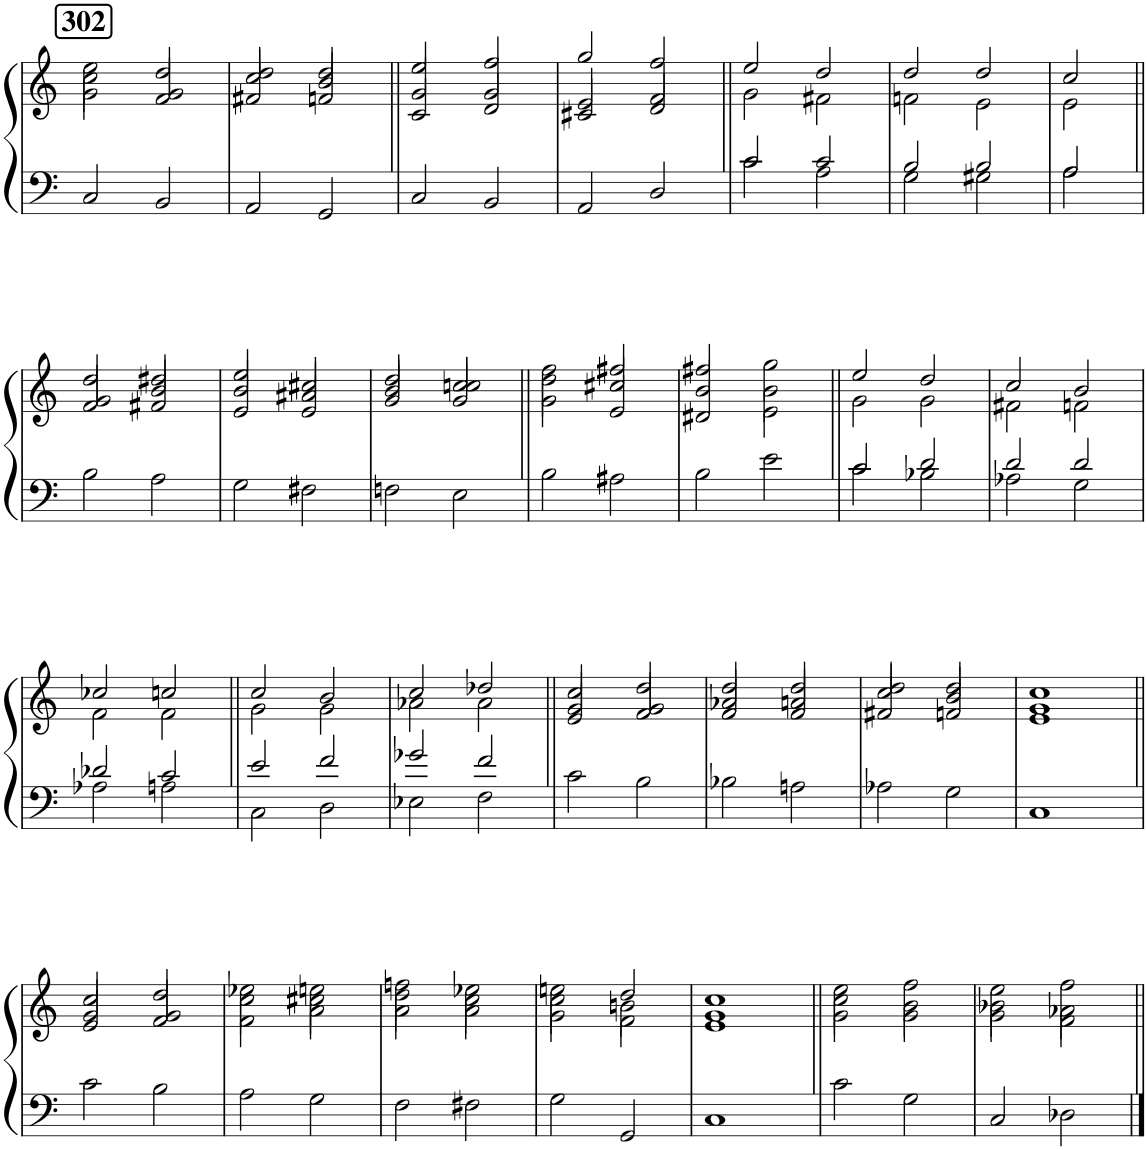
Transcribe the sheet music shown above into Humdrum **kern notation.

**kern	**kern
*part1	*part1
*staff2	*staff1
*I"Piano	*
*I'Pno.	*
*clefF4	*clefG2
*k[]	*k[]
*M2/2	*M2/2
!!LO:REH:place=s1:a:B:cj:fs=14:t=302
=1	=1
*^	*^
*	*	*	*^
1ryy	2C/	2ee\	2cc\	2g\
.	2BB/	2dd/	2g/	2f/
=2	=2	=2	=2	=2
1ryy	2AA/	2dd/	2cc/	2f#X/
.	2GG/	2dd/	2b/	2fn/
=3||	=3||	=3||	=3||	=3||
1ryy	2C/	2ee/	2g/	2c/
.	2BB/	2ff/	2g/	2d/
=4	=4	=4	=4	=4
1ryy	2AA/	2gg/	2e/	2c#X/
.	2D/	2ff/	2f/	2d/
*	*	*	*v	*v
=5||	=5||	=5||	=5||
*	*^	*	*
1ryy	2c/	2c\	2ee/	2g\
.	2c/	2A\	2dd/	2f#X\
=6	=6	=6	=6	=6
1ryy	2B/	2G\	2dd/	2fn\
.	2B/	2G#X\	2dd/	2e\
=7	=7	=7	=7	=7
*M1/2	*	*	*M1/2	*
2ryy	2A/	2A\	2cc/	2e\
*v	*v	*v	*	*
*	*v	*v
!!LO:LB:g=z
=8||	=8||
*M2/2	*M2/2
*^	*^
*	*	*	*^
1ryy	2B\	2dd/	2g/	2f/
.	2A\	2dd#X/	2b/	2f#X/
=9	=9	=9	=9	=9
1ryy	2G\	2ee/	2b/	2e/
.	2F#X\	2cc#X/	2a#X/	2e/
=10	=10	=10	=10	=10
1ryy	2Fn\	2dd/	2b/	2g/
.	2E\	2ccn/	2cc/	2g/
=11||	=11||	=11||	=11||	=11||
1ryy	2B\	2ff\	2dd\	2g\
.	2A#X\	2ff#X/	2cc#X/	2e/
=12	=12	=12	=12	=12
1ryy	2B\	2ff#X/	2b/	2d#X/
.	2e\	2gg\	2b\	2e\
*	*	*	*v	*v
=13||	=13||	=13||	=13||
*	*^	*	*
1ryy	2c/	2c\	2ee/	2g\
.	2d/	2B-X\	2dd/	2g\
=14	=14	=14	=14	=14
1ryy	2d/	2A-X\	2cc/	2f#X\
.	2d/	2G\	2b/	2fn\
!!LO:LB:g=z	!!
=15	=15	=15	=15	=15
1ryy	2d-X/	2A-X\	2cc-X/	2f\
.	2c/	2An\	2ccn/	2f\
=16||	=16||	=16||	=16||	=16||
1ryy	2e/	2C\	2cc/	2g\
.	2f/	2D\	2b/	2g\
=17	=17	=17	=17	=17
1ryy	2g-X/	2E-X\	2cc/	2a-X\
.	2f/	2F\	2dd-X/	2a-\
*	*v	*v	*	*
=18||	=18||	=18||	=18||
*	*	*	*^
1ryy	2c\	2cc/	2g/	2e/
.	2B\	2dd/	2g/	2f/
=19	=19	=19	=19	=19
1ryy	2B-X\	2dd/	2a-X/	2f/
.	2An\	2dd/	2an/	2f/
=20	=20	=20	=20	=20
1ryy	2A-X\	2dd/	2cc/	2f#X/
.	2G\	2dd/	2b/	2fn/
=21	=21	=21	=21	=21
1ryy	1C	1cc	1g	1e
!!LO:LB:g=z	!!	!!
=22||	=22||	=22||	=22||	=22||
1ryy	2c\	2cc/	2g/	2e/
.	2B\	2dd/	2g/	2f/
=23	=23	=23	=23	=23
1ryy	2A\	2ee-X\	2cc\	2f\
.	2G\	2een\	2cc#X\	2a\
=24	=24	=24	=24	=24
1ryy	2F\	2ffn\	2dd\	2a\
.	2F#X\	2ee-X\	2cc\	2a\
=25	=25	=25	=25	=25
1ryy	2G\	2een\	2cc\	2g\
.	2GG/	2dd/	2bn\	2f\
=26	=26	=26	=26	=26
1ryy	1C	1cc	1g	1e
=27||	=27||	=27||	=27||	=27||
1ryy	2c\	2ee\	2cc\	2g\
.	2G\	2ff\	2b\	2g\
=28	=28	=28	=28	=28
1ryy	2C/	2ee\	2b-X\	2g\
.	2D-X\	2ff\	2a-X\	2f\
*v	*v	*	*	*
*	*v	*v	*v
=||	=||
*-	*-
